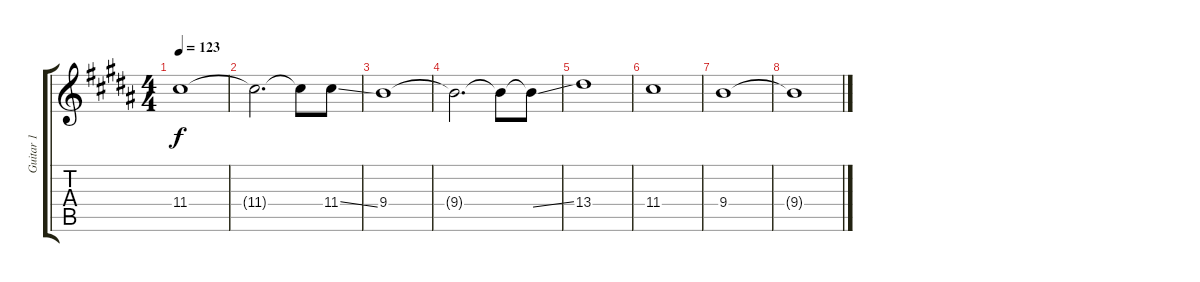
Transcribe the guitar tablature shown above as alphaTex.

\track ("Guitar 1" "Guitar 1") {instrument electricguitarjazz}
\staff {score tabs}
\tuning (E4 B3 G3 D3 A2 E2) {hide}
\ts (4 4)
\tempo 123
\clef g2
\ks g#minor
11.4.1{dy f} |
11.4{t}.2{d} 11.4{t}.8 11.4{ss}.8 |
9.4.1 |
9.4{t}.2{d} 9.4{t}.8 9.4{ss t}.8 |
13.4.1 |
11.4.1 |
9.4.1 |
9.4{t}.1
